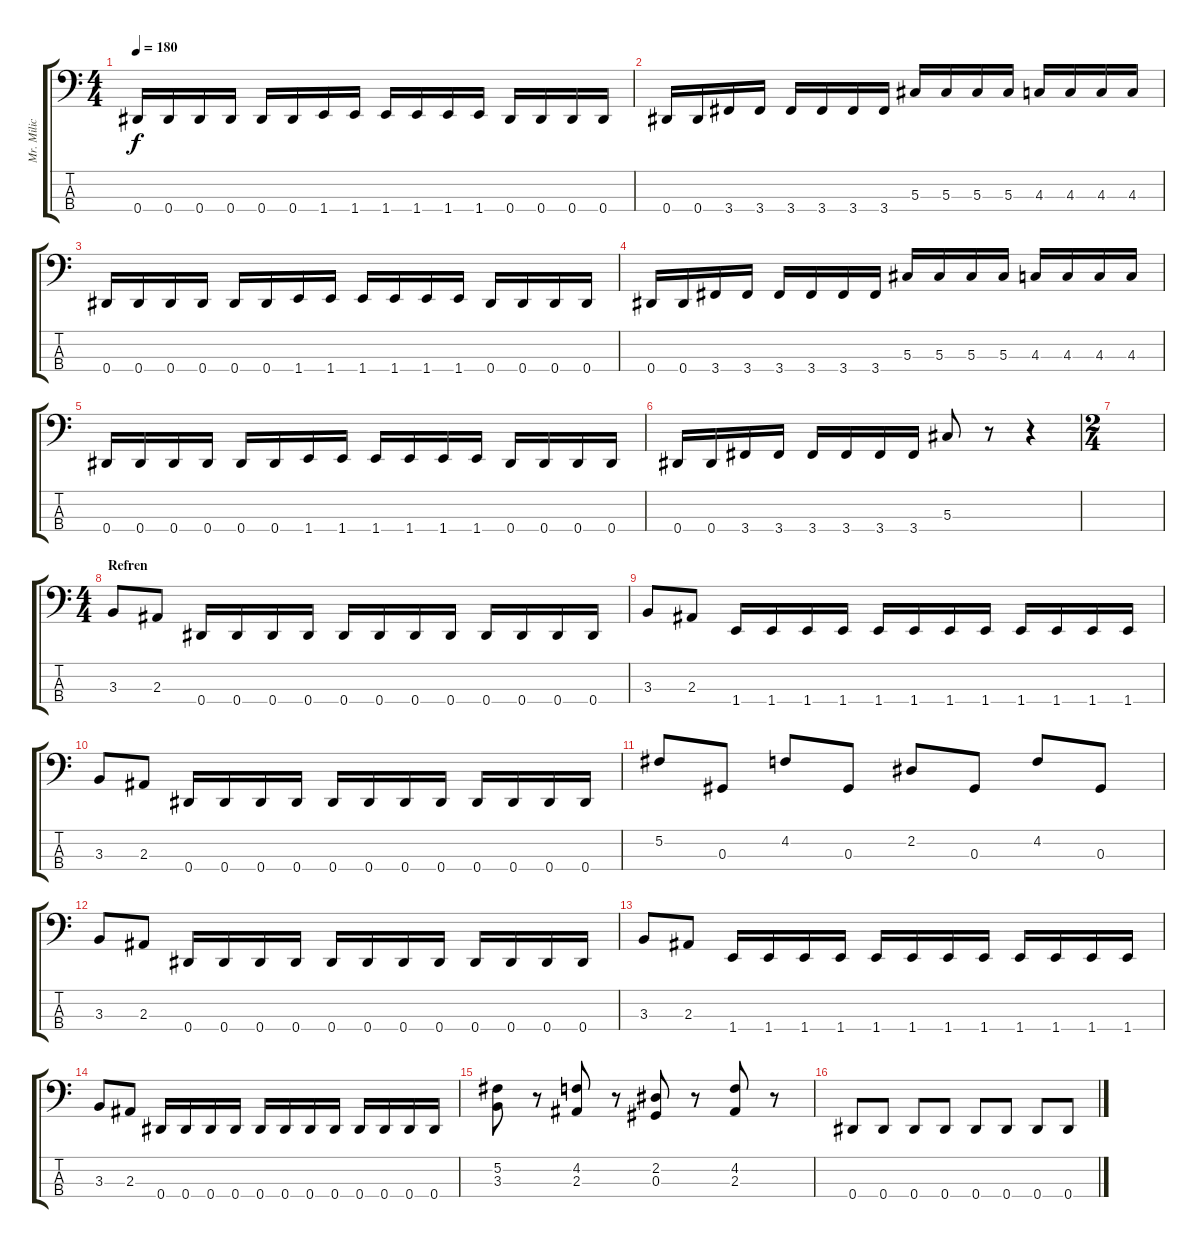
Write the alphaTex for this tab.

\track ("Mr. Milic" "Mr. Milic") {instrument electricbasspick}
\staff {score tabs}
\tuning (Gb2 Db2 Ab1 Eb1) {hide}
\ts (4 4)
\tempo 180
\clef f4
\ks c
0.4.16{dy f} 0.4.16 0.4.16 0.4.16 0.4.16 0.4.16 1.4.16 1.4.16 1.4.16 1.4.16 1.4.16 1.4.16 0.4.16 0.4.16 0.4.16 0.4.16 |
0.4.16 0.4.16 3.4.16 3.4.16 3.4.16 3.4.16 3.4.16 3.4.16 5.3.16 5.3.16 5.3.16 5.3.16 4.3.16 4.3.16 4.3.16 4.3.16 |
0.4.16 0.4.16 0.4.16 0.4.16 0.4.16 0.4.16 1.4.16 1.4.16 1.4.16 1.4.16 1.4.16 1.4.16 0.4.16 0.4.16 0.4.16 0.4.16 |
0.4.16 0.4.16 3.4.16 3.4.16 3.4.16 3.4.16 3.4.16 3.4.16 5.3.16 5.3.16 5.3.16 5.3.16 4.3.16 4.3.16 4.3.16 4.3.16 |
0.4.16 0.4.16 0.4.16 0.4.16 0.4.16 0.4.16 1.4.16 1.4.16 1.4.16 1.4.16 1.4.16 1.4.16 0.4.16 0.4.16 0.4.16 0.4.16 |
0.4.16 0.4.16 3.4.16 3.4.16 3.4.16 3.4.16 3.4.16 3.4.16 5.3.8 r.8 r.4 |
\ts (2 4)
|
\ts (4 4)
\section ("" "Refren")
3.3.8 2.3.8 0.4.16 0.4.16 0.4.16 0.4.16 0.4.16 0.4.16 0.4.16 0.4.16 0.4.16 0.4.16 0.4.16 0.4.16 |
3.3.8 2.3.8 1.4.16 1.4.16 1.4.16 1.4.16 1.4.16 1.4.16 1.4.16 1.4.16 1.4.16 1.4.16 1.4.16 1.4.16 |
3.3.8 2.3.8 0.4.16 0.4.16 0.4.16 0.4.16 0.4.16 0.4.16 0.4.16 0.4.16 0.4.16 0.4.16 0.4.16 0.4.16 |
5.2.8 0.3.8 4.2.8 0.3.8 2.2.8 0.3.8 4.2.8 0.3.8 |
3.3.8 2.3.8 0.4.16 0.4.16 0.4.16 0.4.16 0.4.16 0.4.16 0.4.16 0.4.16 0.4.16 0.4.16 0.4.16 0.4.16 |
3.3.8 2.3.8 1.4.16 1.4.16 1.4.16 1.4.16 1.4.16 1.4.16 1.4.16 1.4.16 1.4.16 1.4.16 1.4.16 1.4.16 |
3.3.8 2.3.8 0.4.16 0.4.16 0.4.16 0.4.16 0.4.16 0.4.16 0.4.16 0.4.16 0.4.16 0.4.16 0.4.16 0.4.16 |
(5.2 3.3).8 r.8 (4.2 2.3).8 r.8 (2.2 0.3).8 r.8 (4.2 2.3).8 r.8 |
0.4.8 0.4.8 0.4.8 0.4.8 0.4.8 0.4.8 0.4.8 0.4.8
